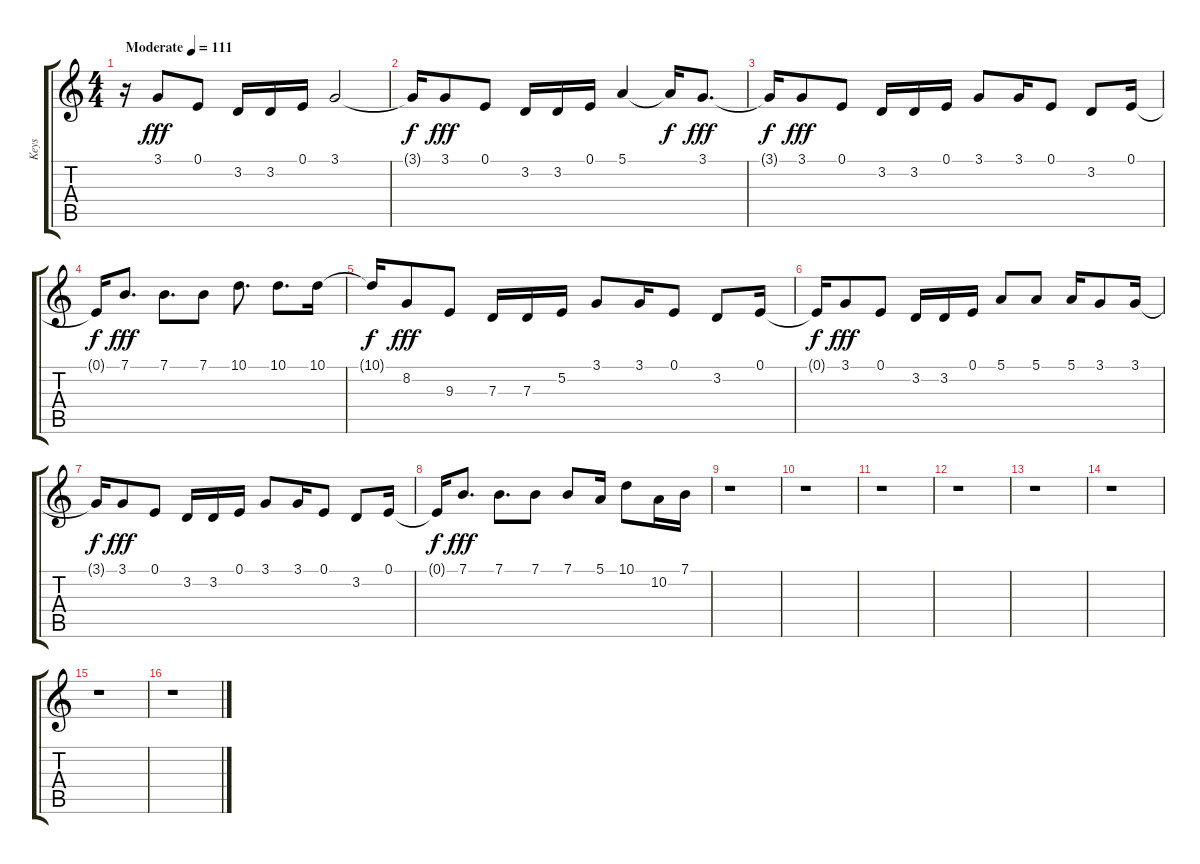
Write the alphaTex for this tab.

\track ("Keys" "Keys") {instrument pizzicatostrings}
\staff {score tabs}
\tuning (E4 B3 G3 D3 A2 E2) {hide}
\ts (4 4)
\tempo (111 "Moderate")
\clef g2
\ks c
r.16{dy fff instrument pizzicatostrings} 3.1.8 0.1.8 3.2.16 3.2.16 0.1.16 3.1.2 |
3.1{t}.16{dy f} 3.1.8{dy fff} 0.1.8 3.2.16 3.2.16 0.1.16 5.1.4 5.1{t}.16{dy f} 3.1.8{d dy fff} |
3.1{t}.16{dy f} 3.1.8{dy fff} 0.1.8 3.2.16 3.2.16 0.1.16 3.1.8 3.1.16 0.1.8 3.2.8 0.1.16 |
0.1{t}.16{dy f} 7.1.8{d dy fff} 7.1.8{d} 7.1.8 10.1.8{d} 10.1.8{d} 10.1.16 |
10.1{t}.16{dy f} 8.2.8{dy fff} 9.3.8 7.3.16 7.3.16 5.2.16 3.1.8 3.1.16 0.1.8 3.2.8 0.1.16 |
0.1{t}.16{dy f} 3.1.8{dy fff} 0.1.8 3.2.16 3.2.16 0.1.16 5.1.8 5.1.8 5.1.16 3.1.8 3.1.16 |
3.1{t}.16{dy f} 3.1.8{dy fff} 0.1.8 3.2.16 3.2.16 0.1.16 3.1.8 3.1.16 0.1.8 3.2.8 0.1.16 |
0.1{t}.16{dy f} 7.1.8{d dy fff} 7.1.8{d} 7.1.8 7.1.8 5.1.16 10.1.8 10.2.16 7.1.16 |
r.1 |
r.1 |
r.1 |
r.1 |
r.1 |
r.1 |
r.1 |
r.1
